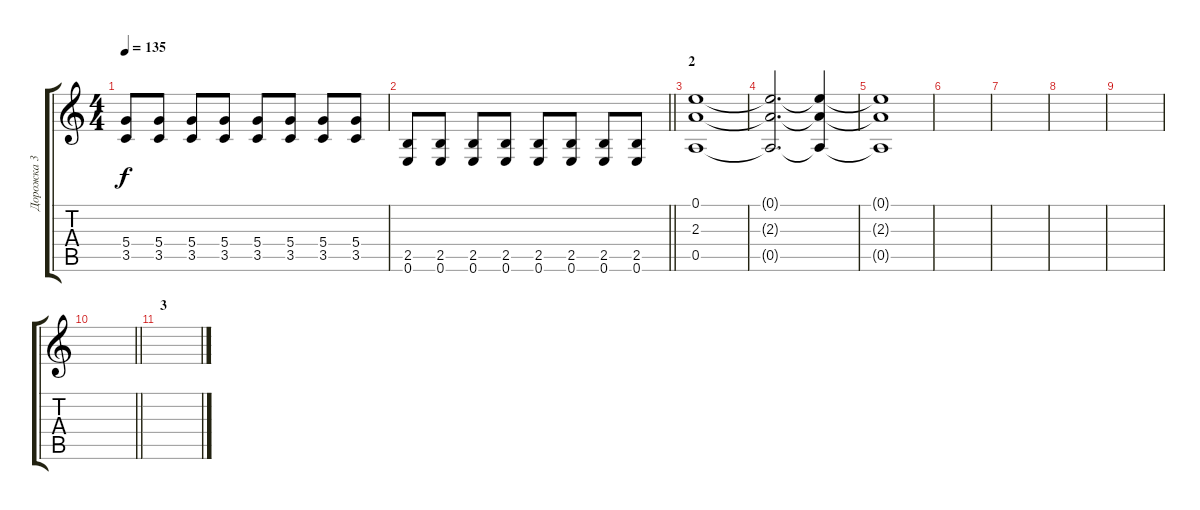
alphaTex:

\track ("Дорожка 3" "Дорожка 3") {instrument electricguitarmuted}
\staff {score tabs}
\tuning (E4 B3 G3 D3 A2 E2) {hide}
\ts (4 4)
\tempo 135
\clef g2
\ks c
(5.4 3.5).8{dy f} (5.4 3.5).8 (5.4 3.5).8 (5.4 3.5).8 (5.4 3.5).8 (5.4 3.5).8 (5.4 3.5).8 (5.4 3.5).8 |
\barLineRight lightlight
(2.5 0.6).8 (2.5 0.6).8 (2.5 0.6).8 (2.5 0.6).8 (2.5 0.6).8 (2.5 0.6).8 (2.5 0.6).8 (2.5 0.6).8 |
\section ("" "2")
(0.1 2.3 0.5).1{volume 8 instrument seashore} |
(0.1{t} 2.3{t} 0.5{t}).2{d} (0.1{t} 2.3{t} 0.5{t}).4 |
(0.1{t} 2.3{t} 0.5{t}).1{volume 4} |
|
|
|
|
\barLineRight lightlight
|
\section ("" "3")
